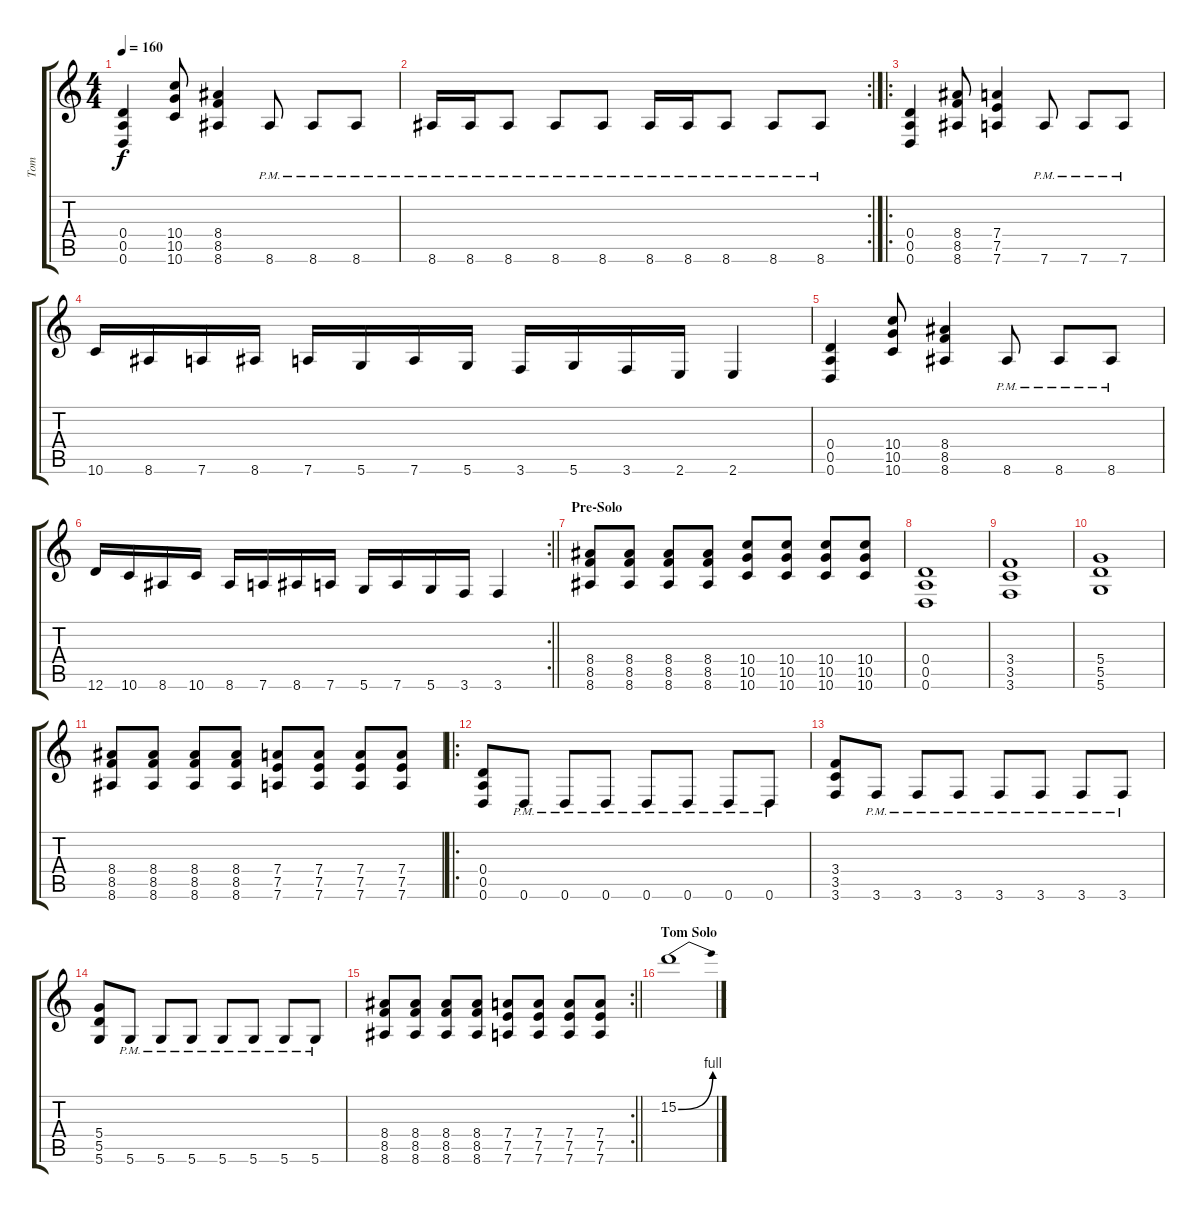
\track ("Tom" "Tom") {instrument distortionguitar}
\staff {score tabs}
\tuning (E4 B3 G3 D3 A2 D2) {hide}
\ts (4 4)
\tempo 160
\clef g2
\ks c
(0.4 0.5 0.6).4{dy f} (10.4 10.5 10.6).8 (8.4 8.5 8.6).4 8.6{pm}.8 8.6{pm}.8 8.6{pm}.8 |
\rc 2
8.6{pm}.16 8.6{pm}.16 8.6{pm}.8 8.6{pm}.8 8.6{pm}.8 8.6{pm}.16 8.6{pm}.16 8.6{pm}.8 8.6{pm}.8 8.6{pm}.8 |
\ro
(0.4 0.5 0.6).4 (8.4 8.5 8.6).8 (7.4 7.5 7.6).4 7.6{pm}.8 7.6{pm}.8 7.6{pm}.8 |
10.6.16 8.6.16 7.6.16 8.6.16 7.6.16 5.6.16 7.6.16 5.6.16 3.6.16 5.6.16 3.6.16 2.6.16 2.6.4 |
(0.4 0.5 0.6).4 (10.4 10.5 10.6).8 (8.4 8.5 8.6).4 8.6{pm}.8 8.6{pm}.8 8.6{pm}.8 |
\rc 2
\barLineRight lightlight
12.6.16 10.6.16 8.6.16 10.6.16 8.6.16 7.6.16 8.6.16 7.6.16 5.6.16 7.6.16 5.6.16 3.6.16 3.6.4 |
\section ("" "Pre-Solo")
(8.4 8.5 8.6).8 (8.4 8.5 8.6).8 (8.4 8.5 8.6).8 (8.4 8.5 8.6).8 (10.4 10.5 10.6).8 (10.4 10.5 10.6).8 (10.4 10.5 10.6).8 (10.4 10.5 10.6).8 |
(0.4 0.5 0.6).1 |
(3.4 3.5 3.6).1 |
(5.4 5.5 5.6).1 |
(8.4 8.5 8.6).8 (8.4 8.5 8.6).8 (8.4 8.5 8.6).8 (8.4 8.5 8.6).8 (7.4 7.5 7.6).8 (7.4 7.5 7.6).8 (7.4 7.5 7.6).8 (7.4 7.5 7.6).8 |
\ro
(0.4 0.5 0.6).8 0.6{pm}.8 0.6{pm}.8 0.6{pm}.8 0.6{pm}.8 0.6{pm}.8 0.6{pm}.8 0.6{pm}.8 |
(3.4 3.5 3.6).8 3.6{pm}.8 3.6{pm}.8 3.6{pm}.8 3.6{pm}.8 3.6{pm}.8 3.6{pm}.8 3.6{pm}.8 |
(5.4 5.5 5.6).8 5.6{pm}.8 5.6{pm}.8 5.6{pm}.8 5.6{pm}.8 5.6{pm}.8 5.6{pm}.8 5.6{pm}.8 |
\rc 2
\barLineRight lightlight
(8.4 8.5 8.6).8 (8.4 8.5 8.6).8 (8.4 8.5 8.6).8 (8.4 8.5 8.6).8 (7.4 7.5 7.6).8 (7.4 7.5 7.6).8 (7.4 7.5 7.6).8 (7.4 7.5 7.6).8 |
\section ("" "Tom Solo")
15.2{be (bend 0 0 60 4)}.1{instrument distortionguitar}
